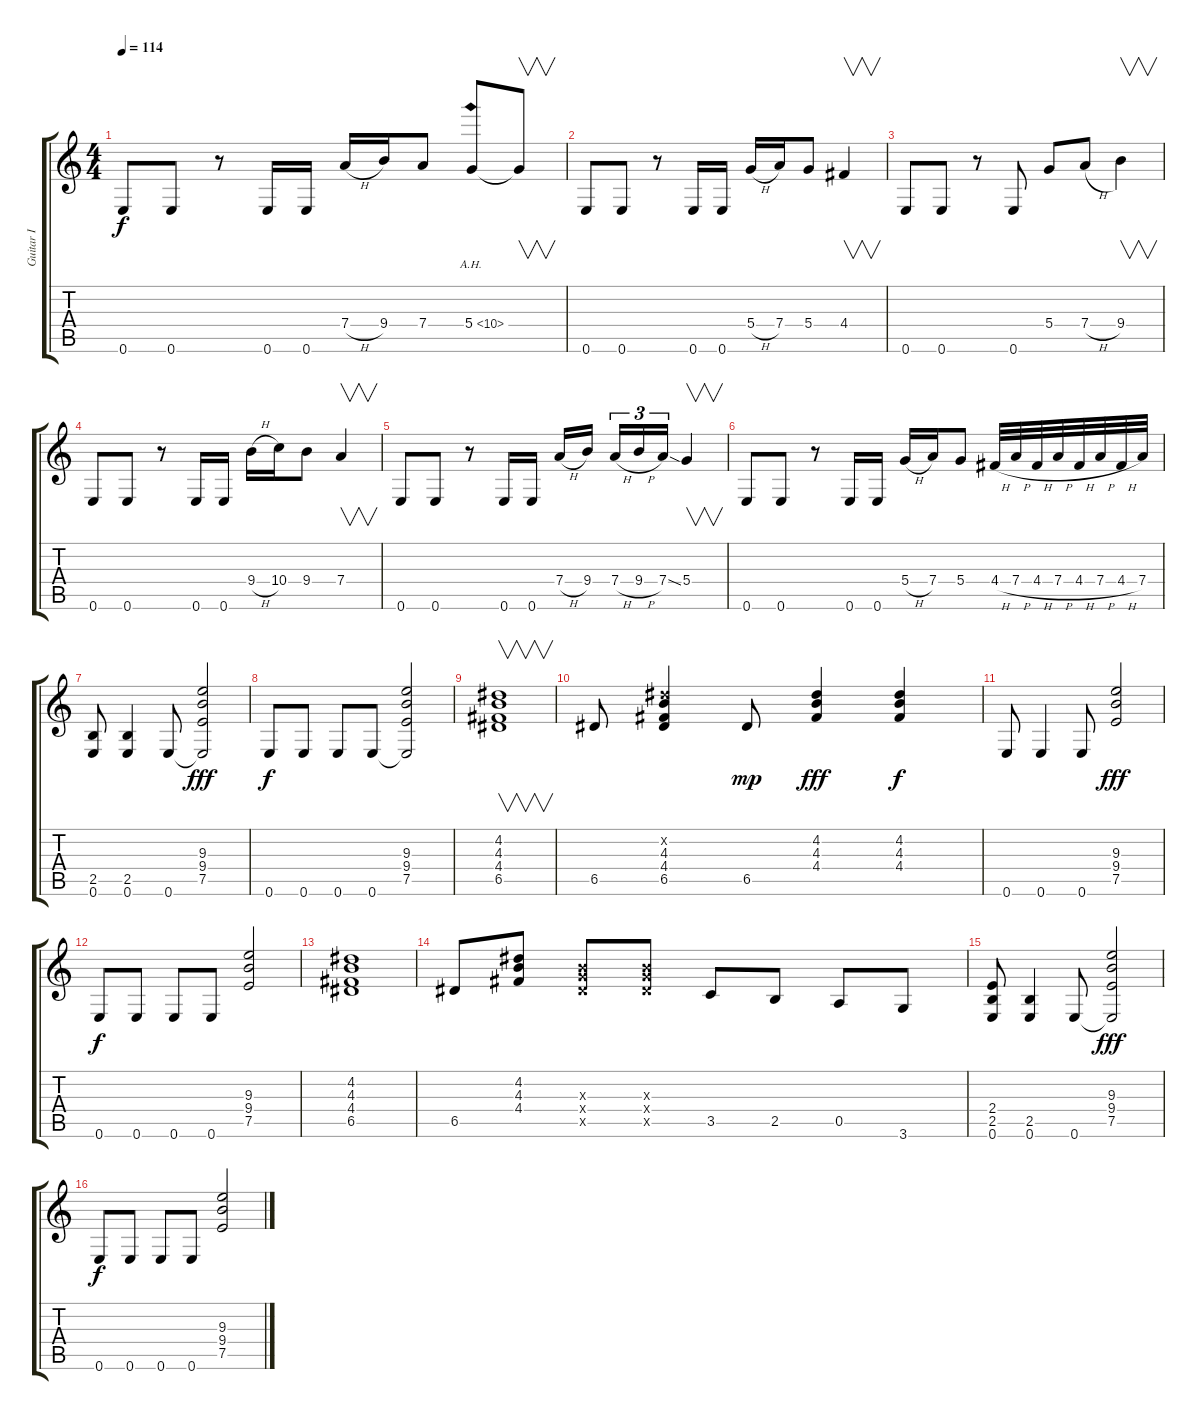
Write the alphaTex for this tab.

\track ("Guitar I" "Guitar I") {instrument overdrivenguitar}
\staff {score tabs}
\tuning (E4 B3 G3 D3 A2 E2) {hide}
\ts (4 4)
\tempo 114
\clef g2
\ks c
0.6.8{dy f} 0.6.8 r.8 0.6.16 0.6.16 7.4{h}.16 9.4.16 7.4.8 5.4{ah 5}.8 5.4{t}.8{v} |
0.6.8 0.6.8 r.8 0.6.16 0.6.16 5.4{h}.16 7.4.16 5.4.8 4.4.4{v} |
0.6.8 0.6.8 r.8 0.6.8 5.4.8 7.4{h}.8 9.4.4{v} |
0.6.8 0.6.8 r.8 0.6.16 0.6.16 9.4{h}.16 10.4.16 9.4.8 7.4.4{v} |
0.6.8 0.6.8 r.8 0.6.16 0.6.16 7.4{h}.16 9.4.16 7.4{h}.16{tu (3 2)} 9.4{h}.16{tu (3 2)} 7.4{ss}.16{tu (3 2)} 5.4.4{v} |
0.6.8 0.6.8 r.8 0.6.16 0.6.16 5.4{h}.16 7.4.16 5.4.8 4.4{h}.32 7.4{h}.32 4.4{h}.32 7.4{h}.32 4.4{h}.32 7.4{h}.32 4.4{h}.32 7.4.32 |
(2.5 0.6).8 (2.5 0.6).4 0.6.8 (9.3 9.4 7.5 0.6{t}).2{dy fff} |
0.6.8{dy f} 0.6.8 0.6.8 0.6.8 (9.3 9.4 7.5 0.6{t}).2 |
(4.2 4.3 4.4 6.5).1{v} |
6.5.8 (4.2{x} 4.3 4.4 6.5).4 6.5.8{dy mp} (4.2 4.3 4.4).4{dy fff} (4.2 4.3 4.4).4{dy f} |
0.6.8 0.6.4 0.6.8 (9.3 9.4 7.5).2{dy fff} |
0.6.8{dy f} 0.6.8 0.6.8 0.6.8 (9.3 9.4 7.5).2 |
(4.2 4.3 4.4 6.5).1 |
6.5.8 (4.2 4.3 4.4).8 (4.3{x} 5.4{x} 6.5{x}).8 (4.3{x} 5.4{x} 6.5{x}).8 3.5.8 2.5.8 0.5.8 3.6.8 |
(2.4 2.5 0.6).8 (2.5 0.6).4 0.6.8 (9.3 9.4 7.5 0.6{t}).2{dy fff} |
0.6.8{dy f} 0.6.8 0.6.8 0.6.8 (9.3 9.4 7.5).2
